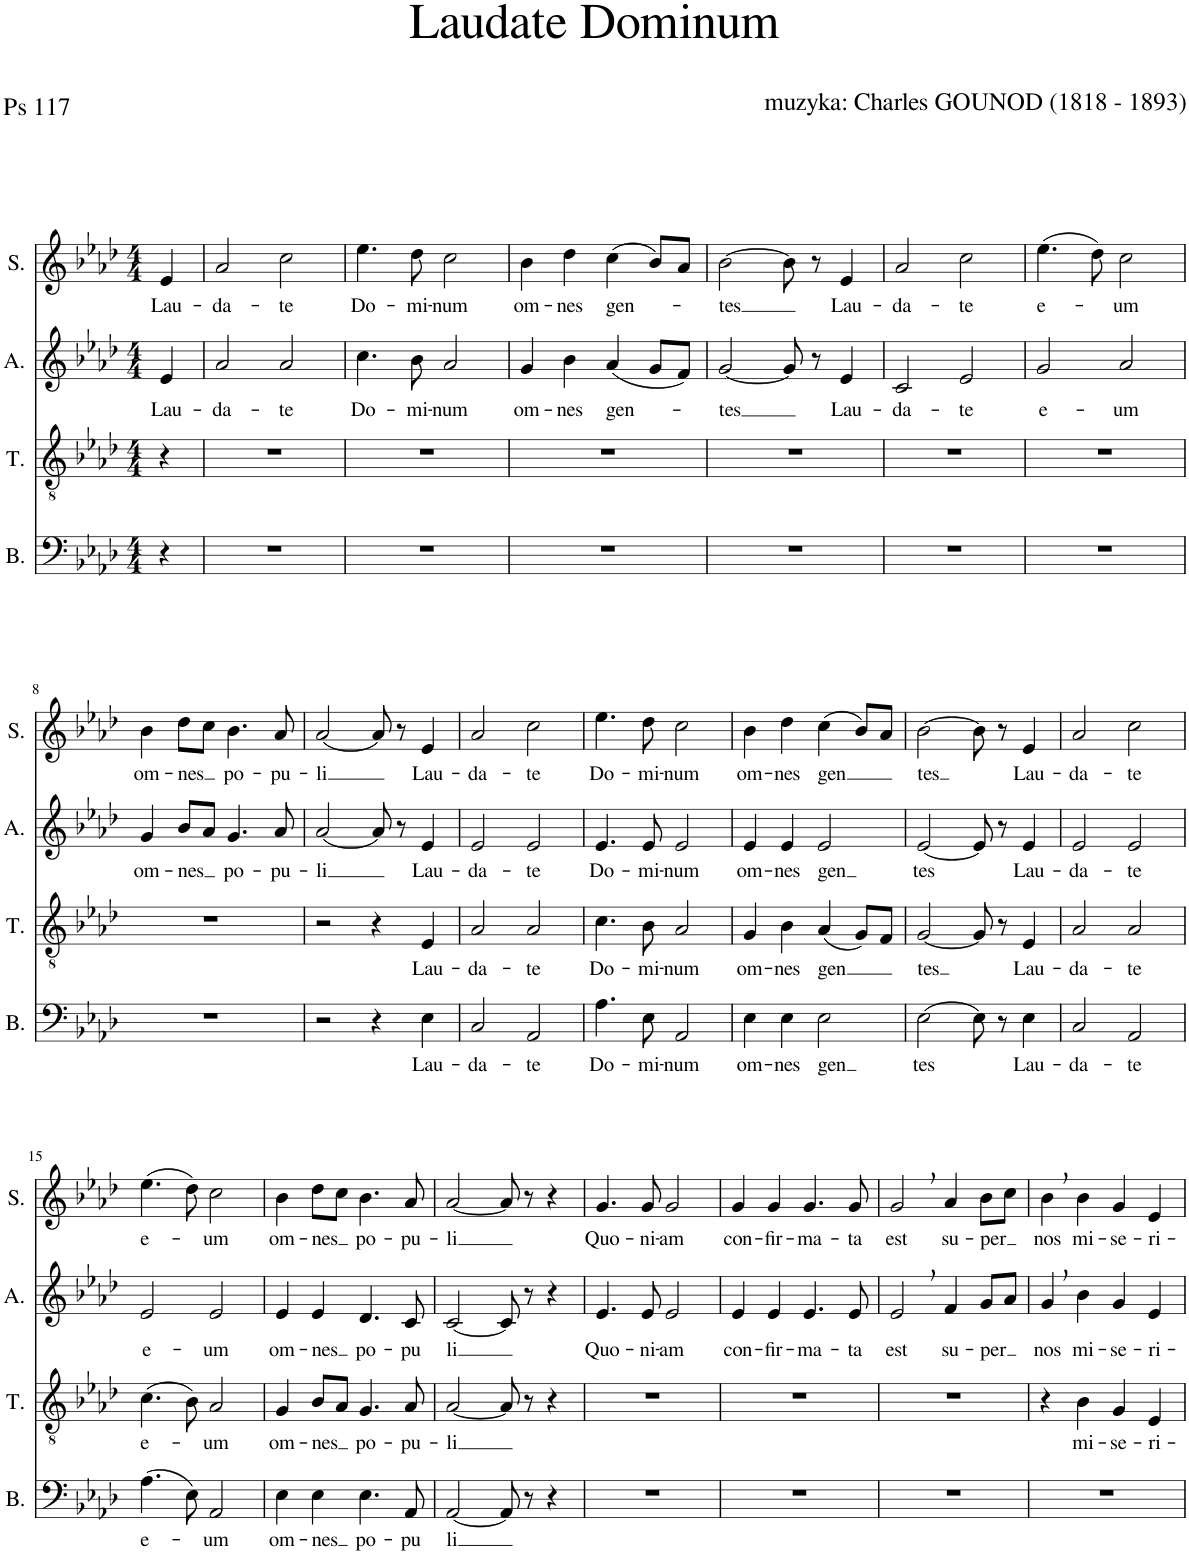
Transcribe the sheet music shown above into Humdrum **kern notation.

**kern	**text	**kern	**text	**kern	**text	**kern	**text
*part4	*part4	*part3	*part3	*part2	*part2	*part1	*part1
*staff4	*staff4	*staff3	*staff3	*staff2	*staff2	*staff1	*staff1
*I"B.	*	*I"T.	*	*I"A.	*	*I"S.	*
*I'B.	*	*I'T.	*	*I'A.	*	*I'S.	*
*clefF4	*	*clefGv2	*	*clefG2	*	*clefG2	*
*k[b-e-a-d-]	*	*k[b-e-a-d-]	*	*k[b-e-a-d-]	*	*k[b-e-a-d-]	*
*M4/4	*	*M4/4	*	*M4/4	*	*M4/4	*
*MM144	*	*MM144	*	*MM144	*	*MM144	*
=1	=1	=1	=1	=1	=1	=1	=1
!	!	!	!	!	!LO:LY:b	!	!LO:LY:b
4r	.	4r	.	4e-/	Lau-	4e-/	Lau-
=2	=2	=2	=2	=2	=2	=2	=2
!	!	!	!	!	!LO:LY:b	!	!LO:LY:b
1r	.	1r	.	2a-/	-da-	2a-/	-da-
!	!	!	!	!	!LO:LY:b	!	!LO:LY:b
.	.	.	.	2a-/	-te	2cc\	-te
=3	=3	=3	=3	=3	=3	=3	=3
!	!	!	!	!	!LO:LY:b	!	!LO:LY:b
1r	.	1r	.	4.cc\	Do-	4.ee-\	Do-
!	!	!	!	!	!LO:LY:b	!	!LO:LY:b
.	.	.	.	8b-\	-mi-	8dd-\	-mi-
!	!	!	!	!	!LO:LY:b	!	!LO:LY:b
.	.	.	.	2a-/	-num	2cc\	-num
=4	=4	=4	=4	=4	=4	=4	=4
!	!	!	!	!	!LO:LY:b	!	!LO:LY:b
1r	.	1r	.	4g/	om-	4b-\	om-
!	!	!	!	!	!LO:LY:b	!	!LO:LY:b
.	.	.	.	4b-\	-nes	4dd-\	-nes
!	!	!	!	!	!LO:LY:b	!	!LO:LY:b
.	.	.	.	(4a-/	gen-	(4cc\	gen-
.	.	.	.	8g/L	.	8b-/L)	.
.	.	.	.	8f/J)	.	8a-/J	.
=5	=5	=5	=5	=5	=5	=5	=5
!	!	!	!	!	!LO:LY:b	!	!LO:LY:b
1r	.	1r	.	[2g/	-tes	[2b-\	-tes
.	.	.	.	8g/]	.	8b-\]	.
.	.	.	.	8r	.	8r	.
!	!	!	!	!	!LO:LY:b	!	!LO:LY:b
.	.	.	.	4e-/	Lau-	4e-/	Lau-
=6	=6	=6	=6	=6	=6	=6	=6
!	!	!	!	!	!LO:LY:b	!	!LO:LY:b
1r	.	1r	.	2c/	-da-	2a-/	-da-
!	!	!	!	!	!LO:LY:b	!	!LO:LY:b
.	.	.	.	2e-/	-te	2cc\	-te
=7	=7	=7	=7	=7	=7	=7	=7
!	!	!	!	!	!LO:LY:b	!	!LO:LY:b
1r	.	1r	.	2g/	e-	(4.ee-\	e-
.	.	.	.	.	.	8dd-\)	.
!	!	!	!	!	!LO:LY:b	!	!LO:LY:b
.	.	.	.	2a-/	-um	2cc\	-um
!!LO:LB:g=z
=8	=8	=8	=8	=8	=8	=8	=8
!	!	!	!	!	!LO:LY:b	!	!LO:LY:b
1r	.	1r	.	4g/	om-	4b-\	om-
!	!	!	!	!	!LO:LY:b	!	!LO:LY:b
.	.	.	.	8b-/L	-nes	8dd-\L	-nes
.	.	.	.	8a-/J	.	8cc\J	.
!	!	!	!	!	!LO:LY:b	!	!LO:LY:b
.	.	.	.	4.g/	po-	4.b-\	po-
!	!	!	!	!	!LO:LY:b	!	!LO:LY:b
.	.	.	.	8a-/	-pu-	8a-/	-pu-
=9	=9	=9	=9	=9	=9	=9	=9
!	!	!	!	!	!LO:LY:b	!	!LO:LY:b
2r	.	2r	.	[2a-/	-li	[2a-/	-li
4r	.	4r	.	8a-/]	.	8a-/]	.
.	.	.	.	8r	.	8r	.
!	!LO:LY:b	!	!LO:LY:b	!	!LO:LY:b	!	!LO:LY:b
4E-\	Lau-	4E-/	Lau-	4e-/	Lau-	4e-/	Lau-
=10	=10	=10	=10	=10	=10	=10	=10
!	!LO:LY:b	!	!LO:LY:b	!	!LO:LY:b	!	!LO:LY:b
2C/	-da-	2A-/	-da-	2e-/	-da-	2a-/	-da-
!	!LO:LY:b	!	!LO:LY:b	!	!LO:LY:b	!	!LO:LY:b
2AA-/	-te	2A-/	-te	2e-/	-te	2cc\	-te
=11	=11	=11	=11	=11	=11	=11	=11
!	!LO:LY:b	!	!LO:LY:b	!	!LO:LY:b	!	!LO:LY:b
4.A-\	Do-	4.c\	Do-	4.e-/	Do-	4.ee-\	Do-
!	!LO:LY:b	!	!LO:LY:b	!	!LO:LY:b	!	!LO:LY:b
8E-\	-mi-	8B-\	-mi-	8e-/	-mi-	8dd-\	-mi-
!	!LO:LY:b	!	!LO:LY:b	!	!LO:LY:b	!	!LO:LY:b
2AA-/	-num	2A-/	-num	2e-/	-num	2cc\	-num
=12	=12	=12	=12	=12	=12	=12	=12
!	!LO:LY:b	!	!LO:LY:b	!	!LO:LY:b	!	!LO:LY:b
4E-\	om-	4G/	om-	4e-/	om-	4b-\	om-
!	!LO:LY:b	!	!LO:LY:b	!	!LO:LY:b	!	!LO:LY:b
4E-\	-nes	4B-\	-nes	4e-/	-nes	4dd-\	-nes
!	!LO:LY:b	!	!LO:LY:b	!	!LO:LY:b	!	!LO:LY:b
2E-\	gen	(4A-/	gen	2e-/	gen	(4cc\	gen
.	.	8G/L)	.	.	.	8b-/L)	.
.	.	8F/J	.	.	.	8a-/J	.
=13	=13	=13	=13	=13	=13	=13	=13
!	!LO:LY:b	!	!LO:LY:b	!	!LO:LY:b	!	!LO:LY:b
[2E-\	tes	[2G/	tes	[2e-/	tes	[2b-\	tes
8E-\]	.	8G/]	.	8e-/]	.	8b-\]	.
8r	.	8r	.	8r	.	8r	.
!	!LO:LY:b	!	!LO:LY:b	!	!LO:LY:b	!	!LO:LY:b
4E-\	Lau-	4E-/	Lau-	4e-/	Lau-	4e-/	Lau-
=14	=14	=14	=14	=14	=14	=14	=14
!	!LO:LY:b	!	!LO:LY:b	!	!LO:LY:b	!	!LO:LY:b
2C/	-da-	2A-/	-da-	2e-/	-da-	2a-/	-da-
!	!LO:LY:b	!	!LO:LY:b	!	!LO:LY:b	!	!LO:LY:b
2AA-/	-te	2A-/	-te	2e-/	-te	2cc\	-te
!!LO:LB:g=z
=15	=15	=15	=15	=15	=15	=15	=15
!	!LO:LY:b	!	!LO:LY:b	!	!LO:LY:b	!	!LO:LY:b
(4.A-\	e-	(4.c\	e-	2e-/	e-	(4.ee-\	e-
8E-\)	.	8B-\)	.	.	.	8dd-\)	.
!	!LO:LY:b	!	!LO:LY:b	!	!LO:LY:b	!	!LO:LY:b
2AA-/	-um	2A-/	-um	2e-/	-um	2cc\	-um
=16	=16	=16	=16	=16	=16	=16	=16
!	!LO:LY:b	!	!LO:LY:b	!	!LO:LY:b	!	!LO:LY:b
4E-\	om-	4G/	om-	4e-/	om-	4b-\	om-
!	!LO:LY:b	!	!LO:LY:b	!	!LO:LY:b	!	!LO:LY:b
4E-\	-nes	8B-/L	-nes	4e-/	-nes	8dd-\L	-nes
.	.	8A-/J	.	.	.	8cc\J	.
!	!LO:LY:b	!	!LO:LY:b	!	!LO:LY:b	!	!LO:LY:b
4.E-\	po-	4.G/	po-	4.d-/	po-	4.b-\	po-
!	!LO:LY:b	!	!LO:LY:b	!	!LO:LY:b	!	!LO:LY:b
8AA-/	-pu	8A-/	-pu-	8c/	-pu	8a-/	-pu-
=17	=17	=17	=17	=17	=17	=17	=17
!	!LO:LY:b	!	!LO:LY:b	!	!LO:LY:b	!	!LO:LY:b
[2AA-/	li	[2A-/	-li	[2c/	li	[2a-/	-li
8AA-/]	.	8A-/]	.	8c/]	.	8a-/]	.
8r	.	8r	.	8r	.	8r	.
4r	.	4r	.	4r	.	4r	.
=18	=18	=18	=18	=18	=18	=18	=18
!	!	!	!	!	!LO:LY:b	!	!LO:LY:b
1r	.	1r	.	4.e-/	Quo-	4.g/	Quo-
!	!	!	!	!	!LO:LY:b	!	!LO:LY:b
.	.	.	.	8e-/	-ni-	8g/	-ni-
!	!	!	!	!	!LO:LY:b	!	!LO:LY:b
.	.	.	.	2e-/	-am	2g/	-am
=19	=19	=19	=19	=19	=19	=19	=19
!	!	!	!	!	!LO:LY:b	!	!LO:LY:b
1r	.	1r	.	4e-/	con-	4g/	con-
!	!	!	!	!	!LO:LY:b	!	!LO:LY:b
.	.	.	.	4e-/	-fir-	4g/	-fir-
!	!	!	!	!	!LO:LY:b	!	!LO:LY:b
.	.	.	.	4.e-/	-ma-	4.g/	-ma-
!	!	!	!	!	!LO:LY:b	!	!LO:LY:b
.	.	.	.	8e-/	-ta	8g/	-ta
=20	=20	=20	=20	=20	=20	=20	=20
!	!	!	!	!	!LO:LY:b	!	!LO:LY:b
1r	.	1r	.	2e-,/	est	2g,/	est
!	!	!	!	!	!LO:LY:b	!	!LO:LY:b
.	.	.	.	4f/	su-	4a-/	su-
!	!	!	!	!	!LO:LY:b	!	!LO:LY:b
.	.	.	.	8g/L	-per	8b-\L	-per
.	.	.	.	8a-/J	.	8cc\J	.
=21	=21	=21	=21	=21	=21	=21	=21
!	!	!	!	!	!LO:LY:b	!	!LO:LY:b
1r	.	4r	.	4g,/	nos	4b-,\	nos
!	!	!	!LO:LY:b	!	!LO:LY:b	!	!LO:LY:b
.	.	4B-\	mi-	4b-\	mi-	4b-\	mi-
!	!	!	!LO:LY:b	!	!LO:LY:b	!	!LO:LY:b
.	.	4G/	-se-	4g/	-se-	4g/	-se-
!	!	!	!LO:LY:b	!	!LO:LY:b	!	!LO:LY:b
.	.	4E-/	-ri-	4e-/	-ri-	4e-/	-ri-
=	=	=	=	=	=	=	=
*-	*-	*-	*-	*-	*-	*-	*-
